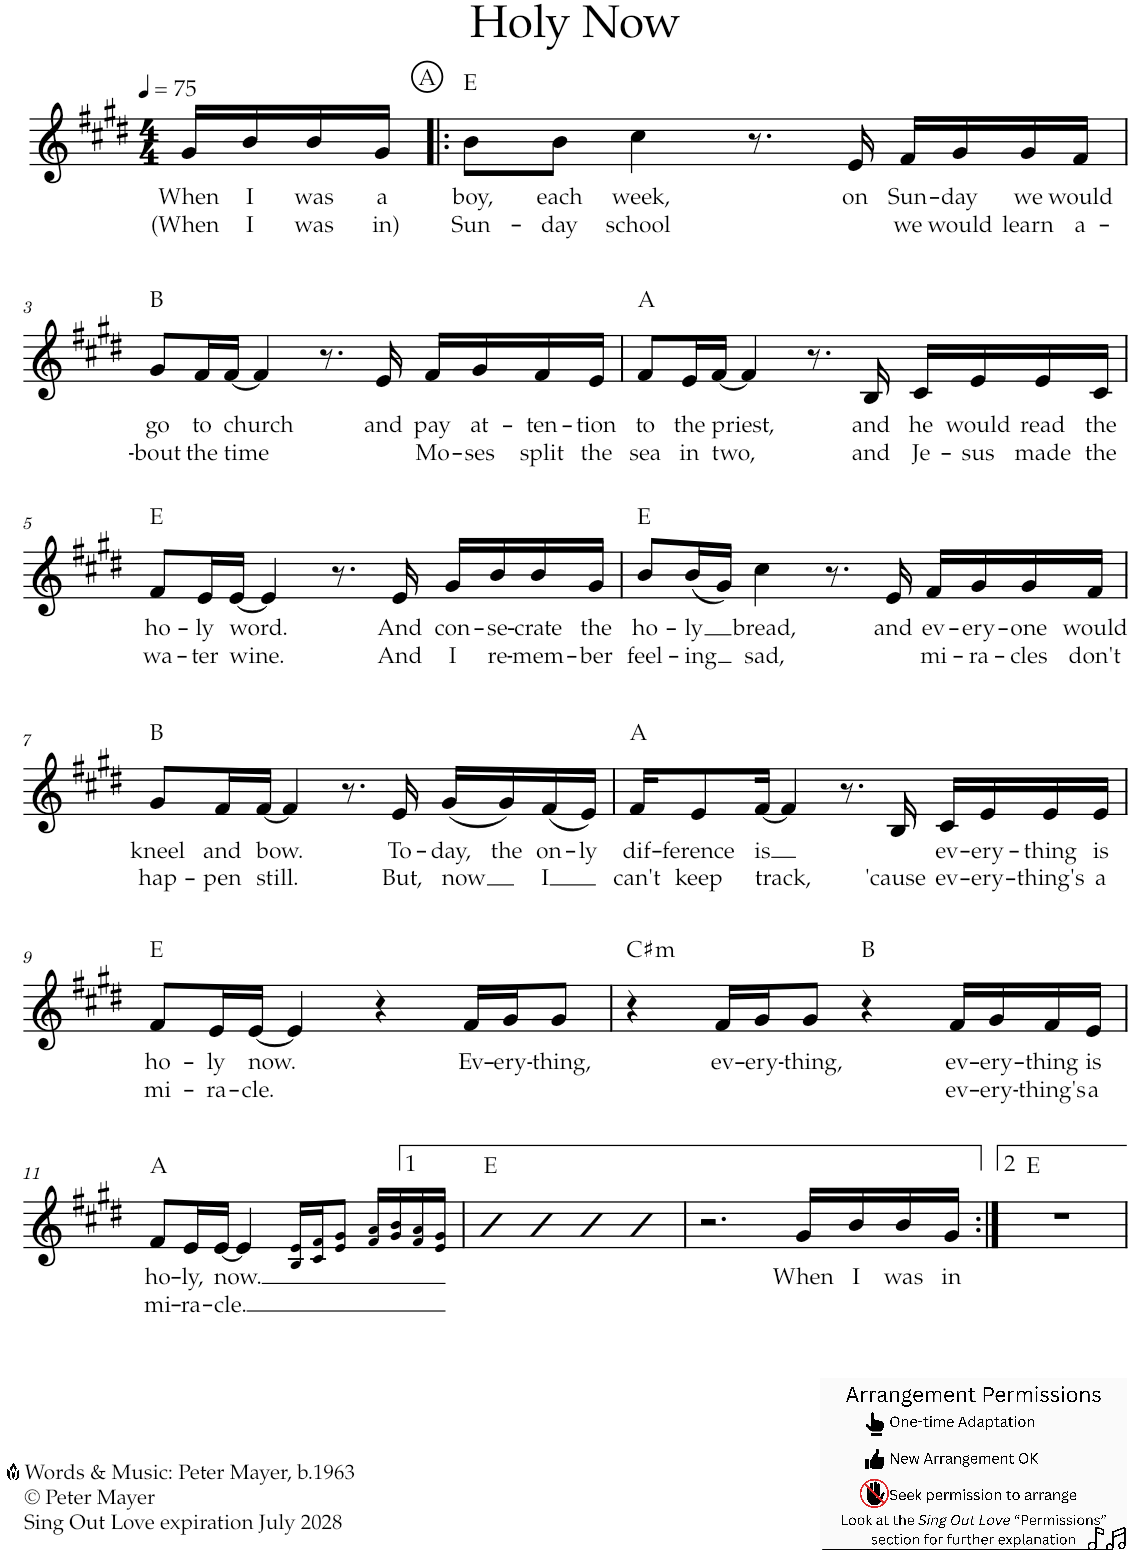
**kern	**text	**text	**harte
*part1	*part1	*part1	*part1
*staff1	*staff1	*staff1	*
*I"Violin	*	*	*
*I'Vln	*	*	*
*clefG2	*	*	*
*k[f#c#g#d#]	*	*	*
*E:	*	*	*
*M4/4	*	*	*
*MM75	*	*	*
=1	=1	=1	=1
!	!LO:LY:b	!LO:LY:b	!
16g#/LL	When	(When	.
!	!LO:LY:b	!LO:LY:b	!
16b/	I	I	.
!	!LO:LY:b	!LO:LY:b	!
16b/	was	was	.
!	!LO:LY:b	!LO:LY:b	!
16g#/JJ	a	in)	.
!!LO:REH:place=s1:a:cj:enc=circle:t=A
=2!|:	=2!|:	=2!|:	=2!|:
!	!LO:LY:b	!LO:LY:b	!
8b\L	boy,	Sun-	E:maj
!	!LO:LY:b	!LO:LY:b	!
8b\J	each	-day	.
!	!LO:LY:b	!LO:LY:b	!
4cc#\	week,	school	.
8.r	.	.	.
!	!LO:LY:b	!	!
16e/	on	.	.
!	!LO:LY:b	!LO:LY:b	!
16f#/LL	Sun-	we	.
!	!LO:LY:b	!LO:LY:b	!
16g#/	-day	would	.
!	!LO:LY:b	!LO:LY:b	!
16g#/	we	learn	.
!	!LO:LY:b	!LO:LY:b	!
16f#/JJ	would	a-	.
!!LO:LB:g=z
=3	=3	=3	=3
!	!LO:LY:b	!LO:LY:b	!
8g#/L	go	-bout	B:maj
!	!LO:LY:b	!LO:LY:b	!
16f#/L	to	the	.
!	!LO:LY:b	!LO:LY:b	!
[<16f#/JJ	church	time	.
4f#/]	.	.	.
8.r	.	.	.
!	!LO:LY:b	!	!
16e/	and	.	.
!	!LO:LY:b	!LO:LY:b	!
16f#/LL	pay	Mo-	.
!	!LO:LY:b	!LO:LY:b	!
16g#/	at-	-ses	.
!	!LO:LY:b	!LO:LY:b	!
16f#/	-ten-	split	.
!	!LO:LY:b	!LO:LY:b	!
16e/JJ	-tion	the	.
=4	=4	=4	=4
!	!LO:LY:b	!LO:LY:b	!
8f#/L	to	sea	A:maj
!	!LO:LY:b	!LO:LY:b	!
16e/L	the	in	.
!	!LO:LY:b	!LO:LY:b	!
[<16f#/JJ	priest,	two,	.
4f#/]	.	.	.
8.r	.	.	.
!	!LO:LY:b	!LO:LY:b	!
16B/	and	and	.
!	!LO:LY:b	!LO:LY:b	!
16c#/LL	he	Je-	.
!	!LO:LY:b	!LO:LY:b	!
16e/	would	-sus	.
!	!LO:LY:b	!LO:LY:b	!
16e/	read	made	.
!	!LO:LY:b	!LO:LY:b	!
16c#/JJ	the	the	.
!!LO:LB:g=z
=5	=5	=5	=5
!	!LO:LY:b	!LO:LY:b	!
8f#/L	ho-	wa-	E:maj
!	!LO:LY:b	!LO:LY:b	!
16e/L	-ly	-ter	.
!	!LO:LY:b	!LO:LY:b	!
[<16e/JJ	word.	wine.	.
4e/]	.	.	.
8.r	.	.	.
!	!LO:LY:b	!LO:LY:b	!
16e/	And	And	.
!	!LO:LY:b	!LO:LY:b	!
16g#/LL	con-	I	.
!	!LO:LY:b	!LO:LY:b	!
16b/	-se-	re-	.
!	!LO:LY:b	!LO:LY:b	!
16b/	-crate	-mem-	.
!	!LO:LY:b	!LO:LY:b	!
16g#/JJ	the	-ber	.
=6	=6	=6	=6
!	!LO:LY:b	!LO:LY:b	!
8b/L	ho-	feel-	E:maj
!	!LO:LY:b	!LO:LY:b	!
(<16b/L	-ly	-ing	.
16g#/JJ)	.	.	.
!	!LO:LY:b	!LO:LY:b	!
4cc#\	bread,	sad,	.
8.r	.	.	.
!	!LO:LY:b	!	!
16e/	and	.	.
!	!LO:LY:b	!LO:LY:b	!
16f#/LL	ev-	mi-	.
!	!LO:LY:b	!LO:LY:b	!
16g#/	-ery-	-ra-	.
!	!LO:LY:b	!LO:LY:b	!
16g#/	-one	-cles	.
!	!LO:LY:b	!LO:LY:b	!
16f#/JJ	would	don't	.
!!LO:LB:g=z
=7	=7	=7	=7
!	!LO:LY:b	!LO:LY:b	!
8g#/L	kneel	hap-	B:maj
!	!LO:LY:b	!LO:LY:b	!
16f#/L	and	-pen	.
!	!LO:LY:b	!LO:LY:b	!
[<16f#/JJ	bow.	still.	.
4f#/]	.	.	.
8.r	.	.	.
!	!LO:LY:b	!LO:LY:b	!
16e/	To-	But,	.
!	!LO:LY:b	!LO:LY:b	!
(<16g#/LL	-day,	now	.
!	!LO:LY:b	!	!
16g#/)	the	.	.
!	!LO:LY:b	!LO:LY:b	!
(<16f#/	on-	I	.
!	!LO:LY:b	!	!
16e/JJ)	-ly	.	.
=8	=8	=8	=8
!	!LO:LY:b	!LO:LY:b	!
16f#/KL	dif-	can't	A:maj
!	!LO:LY:b	!LO:LY:b	!
8e/	-ference	keep	.
!	!LO:LY:b	!LO:LY:b	!
[<16f#/Jk	is	track,	.
4f#/]	.	.	.
8.r	.	.	.
!	!	!LO:LY:b	!
16B/	.	'cause	.
!	!LO:LY:b	!LO:LY:b	!
16c#/LL	ev-	ev-	.
!	!LO:LY:b	!LO:LY:b	!
16e/	-ery-	-ery-	.
!	!LO:LY:b	!LO:LY:b	!
16e/	-thing	-thing's	.
!	!LO:LY:b	!LO:LY:b	!
16e/JJ	is	a	.
!!LO:LB:g=z
=9	=9	=9	=9
!	!LO:LY:b	!LO:LY:b	!
8f#/L	ho-	mi-	E:maj
!	!LO:LY:b	!LO:LY:b	!
16e/L	-ly	-ra-	.
!	!LO:LY:b	!LO:LY:b	!
[<16e/JJ	now.	-cle.	.
4e/]	.	.	.
4r	.	.	.
!	!LO:LY:b	!	!
16f#/LL	Ev-	.	.
!	!LO:LY:b	!	!
16g#/J	-ery-	.	.
!	!LO:LY:b	!	!
8g#/J	-thing,	.	.
=10	=10	=10	=10
!	!	!	!LO:H:kt=m
4r	.	.	C#:min
!	!LO:LY:b	!	!
16f#/LL	ev-	.	.
!	!LO:LY:b	!	!
16g#/J	-ery-	.	.
!	!LO:LY:b	!	!
8g#/J	-thing,	.	.
4r	.	.	B:maj
!	!LO:LY:b	!LO:LY:b	!
16f#/LL	ev-	ev-	.
!	!LO:LY:b	!LO:LY:b	!
16g#/	-ery-	-ery-	.
!	!LO:LY:b	!LO:LY:b	!
16f#/	-thing	-thing's	.
!	!LO:LY:b	!LO:LY:b	!
16e/JJ	is	a	.
!!LO:LB:g=z
=11	=11	=11	=11
!	!LO:LY:b	!LO:LY:b	!
8f#/L	ho-	mi-	A:maj
!	!LO:LY:b	!LO:LY:b	!
16e/L	-ly,	-ra-	.
!	!LO:LY:b	!LO:LY:b	!
[<16e/JJ	now.	-cle.	.
4e/]	.	.	.
16B!/ 16e!/LL	.	.	.
16c#!/ 16f#!/J	.	.	.
8e!/ 8g#!/J	.	.	.
16f#!/ 16a!/LL	.	.	.
16g#!/ 16b!/	.	.	.
16f#!/ 16a!/	.	.	.
16e!/ 16g#!/JJ	.	.	.
=12	=12	=12	=12
4b	.	.	E:maj
4b	.	.	.
4b	.	.	.
4b	.	.	.
=13	=13	=13	=13
2.r	.	.	.
!	!LO:LY:b	!	!
16g#/LL	When	.	.
!	!LO:LY:b	!	!
16b/	I	.	.
!	!LO:LY:b	!	!
16b/	was	.	.
!	!LO:LY:b	!	!
16g#/JJ	in	.	.
=14:|!	=14:|!	=14:|!	=14:|!
*^	*	*	*
1r	8ryy	.	.	.
.	2..ryy	.	.	E:maj
*v	*v	*	*	*
=	=	=	=
*-	*-	*-	*-
